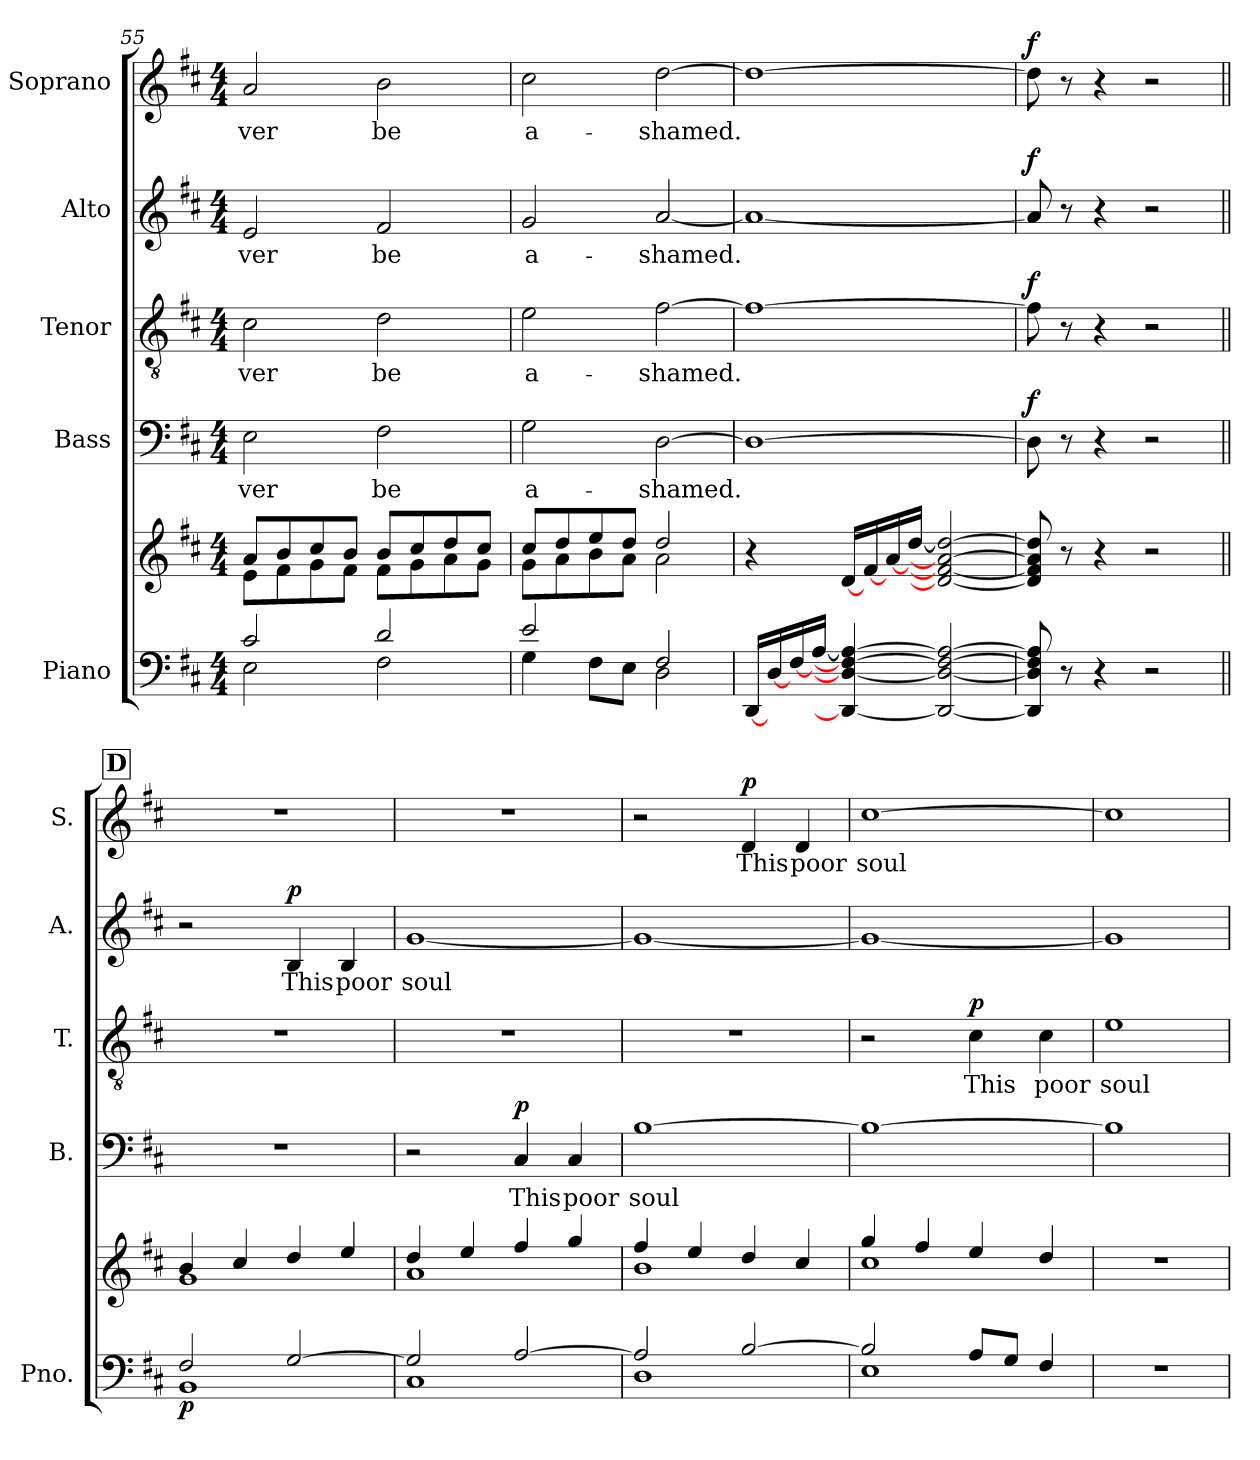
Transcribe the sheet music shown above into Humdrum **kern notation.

**kern	**kern	**dynam	**kern	**text	**dynam	**kern	**text	**dynam	**kern	**text	**dynam	**kern	**text	**dynam
*part5	*part5	*part5	*part4	*part4	*part4	*part3	*part3	*part3	*part2	*part2	*part2	*part1	*part1	*part1
*staff6	*staff5	*staff5/6	*staff4	*staff4	*staff4	*staff3	*staff3	*staff3	*staff2	*staff2	*staff2	*staff1	*staff1	*staff1
*I"Piano	*	*	*I"Bass	*	*	*I"Tenor	*	*	*I"Alto	*	*	*I"Soprano	*	*
*I'Pno.	*	*	*I'B.	*	*	*I'T.	*	*	*I'A.	*	*	*I'S.	*	*
*clefF4	*clefG2	*	*clefF4	*	*	*clefGv2	*	*	*clefG2	*	*	*clefG2	*	*
*k[f#c#]	*k[f#c#]	*	*k[f#c#]	*	*	*k[f#c#]	*	*	*k[f#c#]	*	*	*k[f#c#]	*	*
*M4/4	*M4/4	*	*M4/4	*	*	*M4/4	*	*	*M4/4	*	*	*M4/4	*	*
=55	=55	=55	=55	=55	=55	=55	=55	=55	=55	=55	=55	=55	=55	=55
*^	*^	*	*	*	*	*	*	*	*	*	*	*	*	*
!	!	!	!	!	!	!LO:LY:b	!	!	!LO:LY:b	!	!	!LO:LY:b	!	!	!LO:LY:b	!
2c#/	2E\	8a/L	8e\L	.	2E\	ver	.	2c#\	ver	.	2e/	ver	.	2a/	ver	.
.	.	8b/	8f#\	.	.	.	.	.	.	.	.	.	.	.	.	.
.	.	8cc#/	8g\	.	.	.	.	.	.	.	.	.	.	.	.	.
.	.	8b/J	8f#\J	.	.	.	.	.	.	.	.	.	.	.	.	.
!	!	!	!	!	!	!LO:LY:b	!	!	!LO:LY:b	!	!	!LO:LY:b	!	!	!LO:LY:b	!
2d/	2F#\	8b/L	8f#\L	.	2F#\	be	.	2d\	be	.	2f#/	be	.	2b\	be	.
.	.	8cc#/	8g\	.	.	.	.	.	.	.	.	.	.	.	.	.
.	.	8dd/	8a\	.	.	.	.	.	.	.	.	.	.	.	.	.
.	.	8cc#/J	8g\J	.	.	.	.	.	.	.	.	.	.	.	.	.
=56	=56	=56	=56	=56	=56	=56	=56	=56	=56	=56	=56	=56	=56	=56	=56	=56
!	!	!	!	!	!	!LO:LY:b	!	!	!LO:LY:b	!	!	!LO:LY:b	!	!	!LO:LY:b	!
2e/	4G\	8cc#/L	8g\L	.	2G\	a-	.	2e\	a-	.	2g/	a-	.	2cc#\	a-	.
.	.	8dd/	8a\	.	.	.	.	.	.	.	.	.	.	.	.	.
.	8F#\L	8ee/	8b\	.	.	.	.	.	.	.	.	.	.	.	.	.
.	8E\J	8dd/J	8a\J	.	.	.	.	.	.	.	.	.	.	.	.	.
!	!	!	!	!	!	!LO:LY:b	!	!	!LO:LY:b	!	!	!LO:LY:b	!	!	!LO:LY:b	!
2F#/	2D\	2dd/	2a\	.	[2D\	-shamed.	.	[2f#\	-shamed.	.	[2a/	-shamed.	.	[2dd\	-shamed.	.
*v	*v	*	*	*	*	*	*	*	*	*	*	*	*	*	*	*
*	*v	*v	*	*	*	*	*	*	*	*	*	*	*	*	*
=57	=57	=57	=57	=57	=57	=57	=57	=57	=57	=57	=57	=57	=57	=57
[16DD/LL	4r	.	1D_	.	.	1f#_	.	.	1a_	.	.	1dd_	.	.
[16D/	.	.	.	.	.	.	.	.	.	.	.	.	.	.
[16F#/	.	.	.	.	.	.	.	.	.	.	.	.	.	.
[16A/JJ	.	.	.	.	.	.	.	.	.	.	.	.	.	.
4DD/_ 4D/_ 4F#/_ 4A/_	[16d/LL	.	.	.	.	.	.	.	.	.	.	.	.	.
.	[16f#/	.	.	.	.	.	.	.	.	.	.	.	.	.
.	[16a/	.	.	.	.	.	.	.	.	.	.	.	.	.
.	[16dd/JJ	.	.	.	.	.	.	.	.	.	.	.	.	.
2DD/_ 2D/_ 2F#/_ 2A/_	2d/_ 2f#/_ 2a/_ 2dd/_	.	.	.	.	.	.	.	.	.	.	.	.	.
=58	=58	=58	=58	=58	=58	=58	=58	=58	=58	=58	=58	=58	=58	=58
!	!	!	!	!	!LO:DY:b	!	!	!LO:DY:b	!	!	!LO:DY:b	!	!	!LO:DY:b
8DD/] 8D/] 8F#/] 8A/]	8d/] 8f#/] 8a/] 8dd/]	.	8D\]	.	f	8f#\]	.	f	8a/]	.	f	8dd\]	.	f
8r	8r	.	8r	.	.	8r	.	.	8r	.	.	8r	.	.
4r	4r	.	4r	.	.	4r	.	.	4r	.	.	4r	.	.
2r	2r	.	2r	.	.	2r	.	.	2r	.	.	2r	.	.
!!LO:REH:place=s1:a:B:fs=14:t=D
=59||	=59||	=59||	=59||	=59||	=59||	=59||	=59||	=59||	=59||	=59||	=59||	=59||	=59||	=59||
*^	*^	*	*	*	*	*	*	*	*	*	*	*	*	*
!	!	!	!	!LO:DY:b=2	!	!	!	!	!	!	!	!	!	!	!	!
2F#/	1BB	4b/	1g	p	1r	.	.	1r	.	.	2r	.	.	1r	.	.
.	.	4cc#/	.	.	.	.	.	.	.	.	.	.	.	.	.	.
!	!	!	!	!	!	!	!	!	!	!	!	!LO:LY:b	!LO:DY:b	!	!	!
[2G/	.	4dd/	.	.	.	.	.	.	.	.	4B/	This	p	.	.	.
!	!	!	!	!	!	!	!	!	!	!	!	!LO:LY:b	!	!	!	!
.	.	4ee/	.	.	.	.	.	.	.	.	4B/	poor	.	.	.	.
!!LO:PB:g=z
=60	=60	=60	=60	=60	=60	=60	=60	=60	=60	=60	=60	=60	=60	=60	=60	=60
!	!	!	!	!	!	!	!	!	!	!	!	!LO:LY:b	!	!	!	!
2G/]	1C#	4dd/	1a	.	2r	.	.	1r	.	.	[1g	soul	.	1r	.	.
.	.	4ee/	.	.	.	.	.	.	.	.	.	.	.	.	.	.
!	!	!	!	!	!	!LO:LY:b	!LO:DY:b	!	!	!	!	!	!	!	!	!
[2A/	.	4ff#/	.	.	4C#/	This	p	.	.	.	.	.	.	.	.	.
!	!	!	!	!	!	!LO:LY:b	!	!	!	!	!	!	!	!	!	!
.	.	4gg/	.	.	4C#/	poor	.	.	.	.	.	.	.	.	.	.
=61	=61	=61	=61	=61	=61	=61	=61	=61	=61	=61	=61	=61	=61	=61	=61	=61
!	!	!	!	!	!	!LO:LY:b	!	!	!	!	!	!	!	!	!	!
2A/]	1D	4ff#/	1b	.	[1B	soul	.	1r	.	.	1g_	.	.	2r	.	.
.	.	4ee/	.	.	.	.	.	.	.	.	.	.	.	.	.	.
!	!	!	!	!	!	!	!	!	!	!	!	!	!	!	!LO:LY:b	!LO:DY:b
[2B/	.	4dd/	.	.	.	.	.	.	.	.	.	.	.	4d/	This	p
!	!	!	!	!	!	!	!	!	!	!	!	!	!	!	!LO:LY:b	!
.	.	4cc#/	.	.	.	.	.	.	.	.	.	.	.	4d/	poor	.
=62	=62	=62	=62	=62	=62	=62	=62	=62	=62	=62	=62	=62	=62	=62	=62	=62
!	!	!	!	!	!	!	!	!	!	!	!	!	!	!	!LO:LY:b	!
2B/]	1E	4gg/	1cc#	.	1B_	.	.	2r	.	.	1g_	.	.	[1cc#	soul	.
.	.	4ff#/	.	.	.	.	.	.	.	.	.	.	.	.	.	.
!	!	!	!	!	!	!	!	!	!LO:LY:b	!LO:DY:b	!	!	!	!	!	!
8A/L	.	4ee/	.	.	.	.	.	4c#\	This	p	.	.	.	.	.	.
8G/J	.	.	.	.	.	.	.	.	.	.	.	.	.	.	.	.
!	!	!	!	!	!	!	!	!	!LO:LY:b	!	!	!	!	!	!	!
4F#/	.	4dd/	.	.	.	.	.	4c#\	poor	.	.	.	.	.	.	.
*v	*v	*	*	*	*	*	*	*	*	*	*	*	*	*	*	*
*	*v	*v	*	*	*	*	*	*	*	*	*	*	*	*	*
=63	=63	=63	=63	=63	=63	=63	=63	=63	=63	=63	=63	=63	=63	=63
!	!	!	!	!	!	!	!LO:LY:b	!	!	!	!	!	!	!
1r	1r	.	1B]	.	.	1e	soul	.	1g]	.	.	1cc#]	.	.
=	=	=	=	=	=	=	=	=	=	=	=	=	=	=
*-	*-	*-	*-	*-	*-	*-	*-	*-	*-	*-	*-	*-	*-	*-
